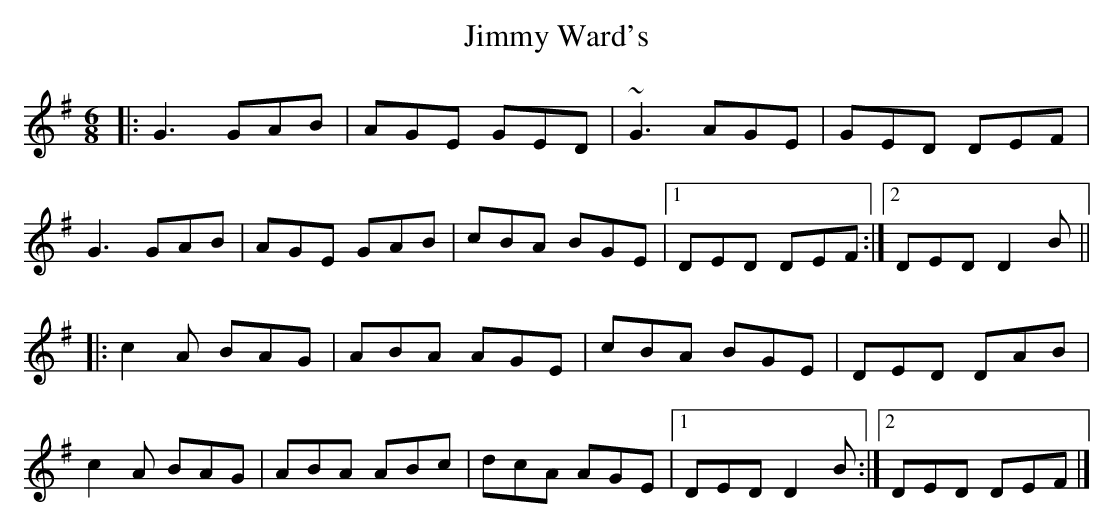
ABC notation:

X:1
T: Jimmy Ward's
M: 6/8
L: 1/8
K: Gmaj
|:G3 GAB|AGE GED|~G3 AGE|GED DEF|
G3 GAB|AGE GAB|cBA BGE|1 DED DEF:|2 DED D2B||
|:c2A BAG| ABA AGE|cBA BGE|DED DAB|
c2A BAG|ABA ABc|dcA AGE|1 DED D2B:|2 DED DEF|]
